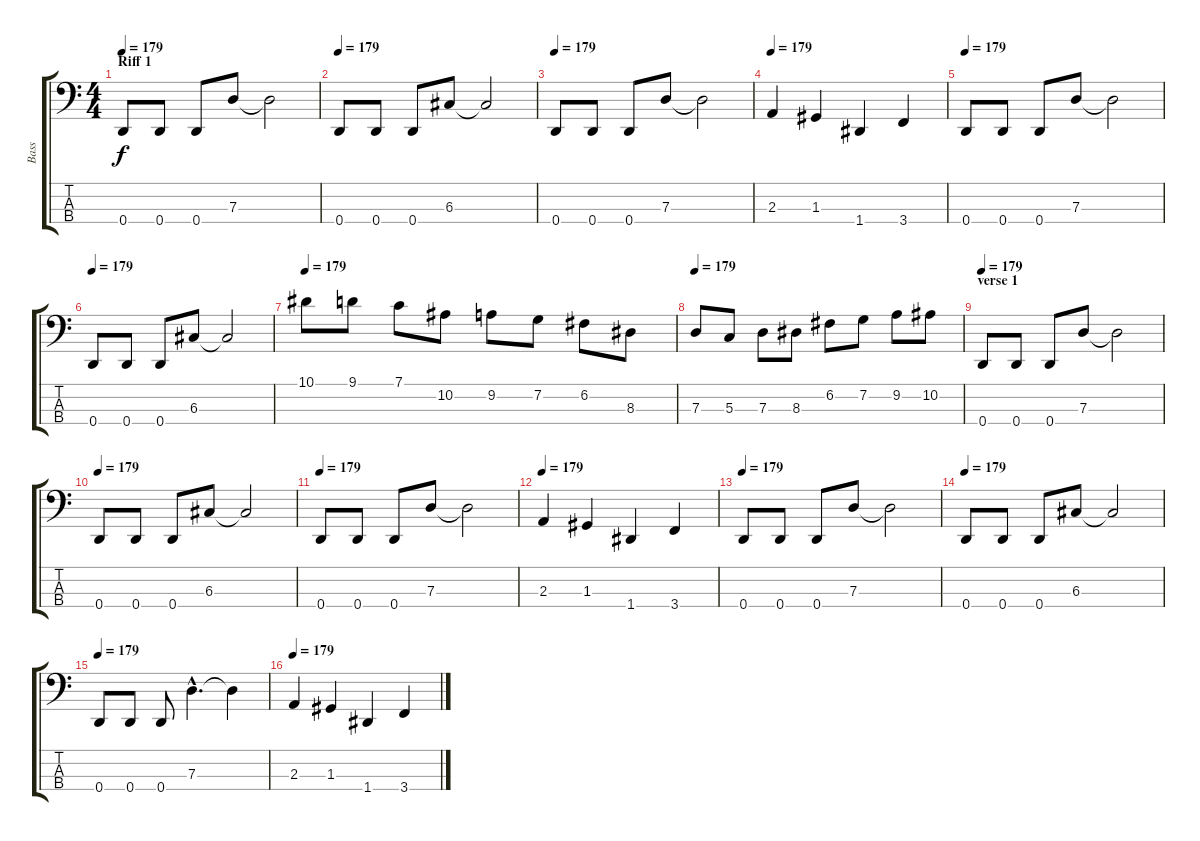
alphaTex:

\track ("Bass" "Bass") {instrument electricbassfinger}
\staff {score tabs}
\tuning (F2 C2 G1 D1) {hide}
\ts (4 4)
\section ("" "Riff 1")
\tempo 179
\clef f4
\ks c
0.4.8{dy f instrument electricbassfinger} 0.4.8 0.4.8 7.3.8 7.3{t}.2 |
\tempo 179
0.4.8 0.4.8 0.4.8 6.3.8 6.3{t}.2 |
\tempo 179
0.4.8 0.4.8 0.4.8 7.3.8 7.3{t}.2 |
\tempo 179
2.3.4 1.3.4 1.4.4 3.4.4 |
\tempo 179
0.4.8 0.4.8 0.4.8 7.3.8 7.3{t}.2 |
\tempo 179
0.4.8 0.4.8 0.4.8 6.3.8 6.3{t}.2 |
\tempo 179
10.1.8 9.1.8 7.1.8 10.2.8 9.2.8 7.2.8 6.2.8 8.3.8 |
\tempo 179
7.3.8 5.3.8 7.3.8 8.3.8 6.2.8 7.2.8 9.2.8 10.2.8 |
\section ("" "verse 1")
\tempo 179
0.4.8 0.4.8 0.4.8 7.3.8 7.3{t}.2 |
\tempo 179
0.4.8 0.4.8 0.4.8 6.3.8 6.3{t}.2 |
\tempo 179
0.4.8 0.4.8 0.4.8 7.3.8 7.3{t}.2 |
\tempo 179
2.3.4 1.3.4 1.4.4 3.4.4 |
\tempo 179
0.4.8 0.4.8 0.4.8 7.3.8 7.3{t}.2 |
\tempo 179
0.4.8 0.4.8 0.4.8 6.3.8 6.3{t}.2 |
\tempo 179
0.4.8 0.4.8 0.4.8 7.3{hac}.4{d} 7.3{t}.4 |
\tempo 179
2.3.4 1.3.4 1.4.4 3.4.4
